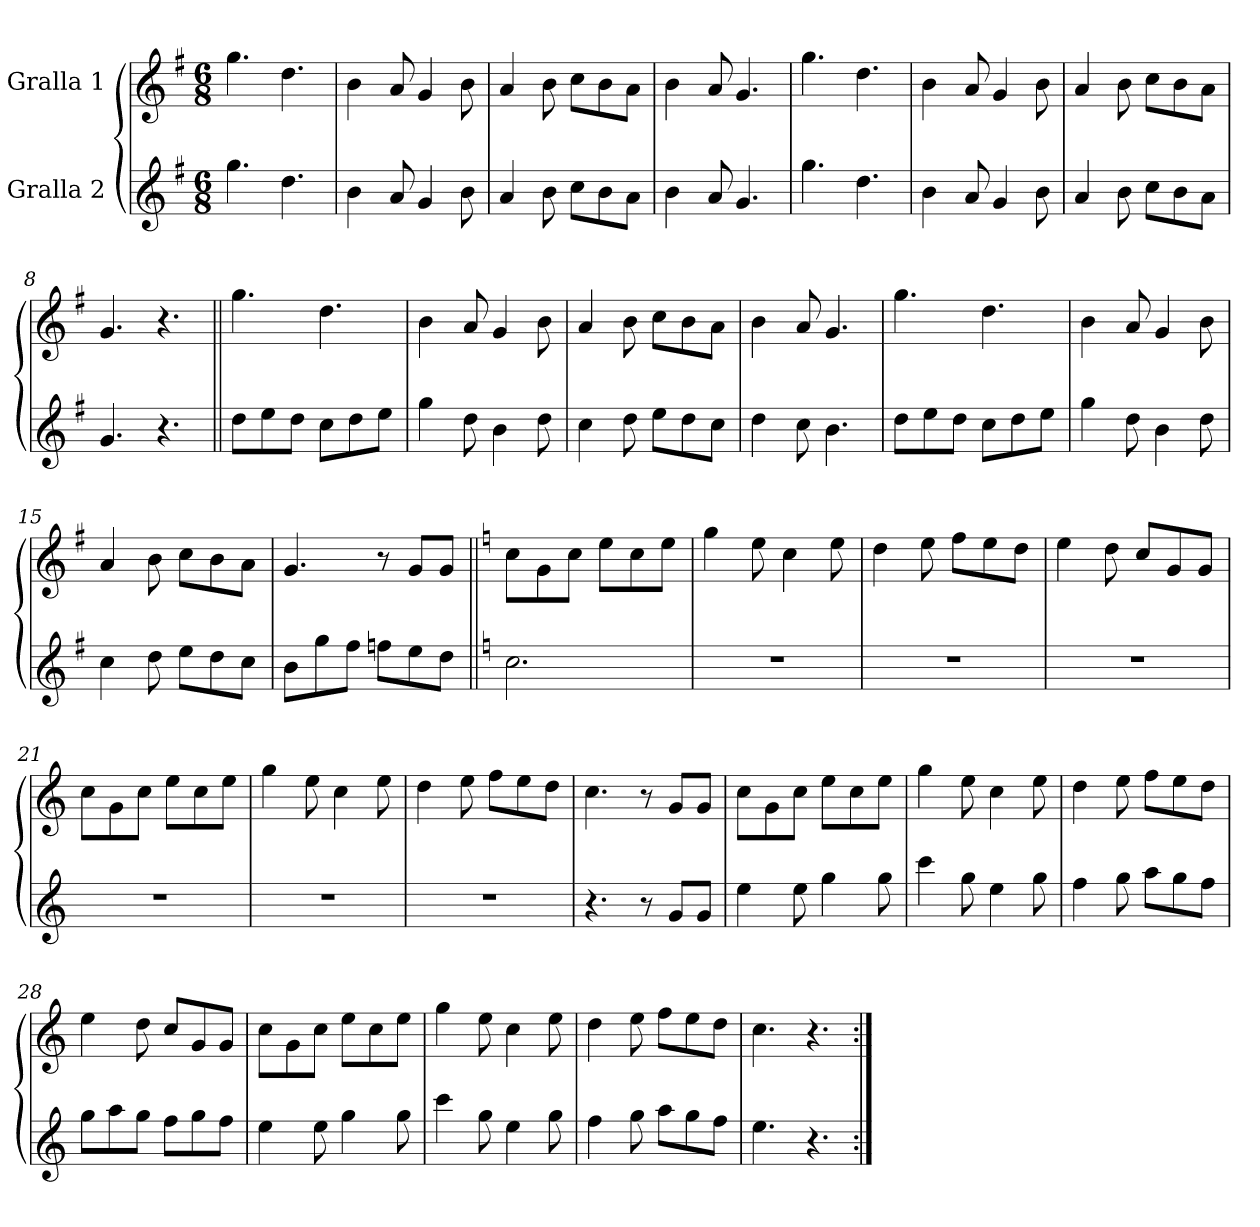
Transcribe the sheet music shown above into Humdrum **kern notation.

**kern	**kern
*part2	*part1
*staff2	*staff1
*I"Gralla 2	*I"Gralla 1
*clefG2	*clefG2
*k[f#]	*k[f#]
*M6/8	*M6/8
=1	=1
4.gg	4.gg
4.dd	4.dd
=2	=2
4b	4b
8a	8a
4g	4g
8b	8b
=3	=3
4a	4a
8b	8b
8cc\L	8cc\L
8b\	8b\
8a\J	8a\J
=4	=4
4b	4b
8a	8a
4.g	4.g
=5	=5
4.gg	4.gg
4.dd	4.dd
=6	=6
4b	4b
8a	8a
4g	4g
8b	8b
=7	=7
4a	4a
8b	8b
8cc\L	8cc\L
8b\	8b\
8a\J	8a\J
=8	=8
4.g	4.g
4.r	4.r
=9||	=9||
8dd\L	4.gg
8ee\	.
8dd\J	.
8cc\L	4.dd
8dd\	.
8ee\J	.
=10	=10
4gg	4b
8dd	8a
4b	4g
8dd	8b
=11	=11
4cc	4a
8dd	8b
8ee\L	8cc\L
8dd\	8b\
8cc\J	8a\J
=12	=12
4dd	4b
8cc	8a
4.b	4.g
=13	=13
8dd\L	4.gg
8ee\	.
8dd\J	.
8cc\L	4.dd
8dd\	.
8ee\J	.
=14	=14
4gg	4b
8dd	8a
4b	4g
8dd	8b
=15	=15
4cc	4a
8dd	8b
8ee\L	8cc\L
8dd\	8b\
8cc\J	8a\J
=16	=16
8b\L	4.g
8gg\	.
8ff#\J	.
8ff\L	8r
8ee\	8g/L
8dd\J	8g/J
=17||	=17||
*k[]	*k[]
2.cc	8cc\L
.	8g\
.	8cc\J
.	8ee\L
.	8cc\
.	8ee\J
=18	=18
2.r	4gg
.	8ee
.	4cc
.	8ee
=19	=19
2.r	4dd
.	8ee
.	8ff\L
.	8ee\
.	8dd\J
=20	=20
2.r	4ee
.	8dd
.	8cc/L
.	8g/
.	8g/J
=21	=21
2.r	8cc\L
.	8g\
.	8cc\J
.	8ee\L
.	8cc\
.	8ee\J
=22	=22
2.r	4gg
.	8ee
.	4cc
.	8ee
=23	=23
2.r	4dd
.	8ee
.	8ff\L
.	8ee\
.	8dd\J
=24	=24
4.r	4.cc
8r	8r
8g/L	8g/L
8g/J	8g/J
=25	=25
4ee	8cc\L
.	8g\
8ee	8cc\J
4gg	8ee\L
.	8cc\
8gg	8ee\J
=26	=26
4ccc	4gg
8gg	8ee
4ee	4cc
8gg	8ee
=27	=27
4ff	4dd
8gg	8ee
8aa\L	8ff\L
8gg\	8ee\
8ff\J	8dd\J
=28	=28
8gg\L	4ee
8aa\	.
8gg\J	8dd
8ff\L	8cc/L
8gg\	8g/
8ff\J	8g/J
=29	=29
4ee	8cc\L
.	8g\
8ee	8cc\J
4gg	8ee\L
.	8cc\
8gg	8ee\J
=30	=30
4ccc	4gg
8gg	8ee
4ee	4cc
8gg	8ee
=31	=31
4ff	4dd
8gg	8ee
8aa\L	8ff\L
8gg\	8ee\
8ff\J	8dd\J
=32	=32
4.ee	4.cc
4.r	4.r
=:|!	=:|!
*-	*-
